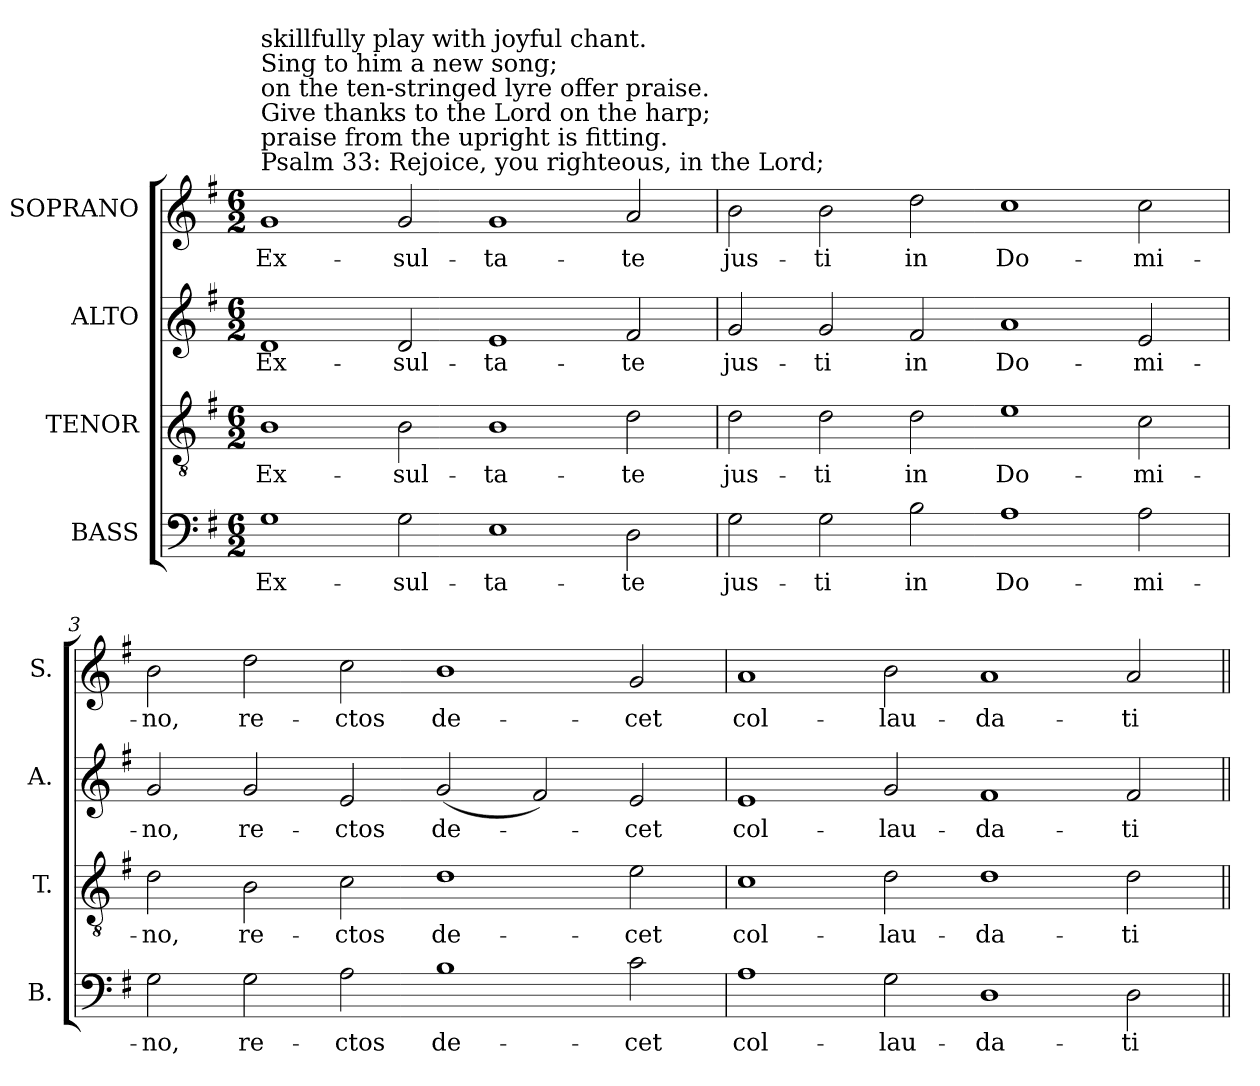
**kern	**text	**kern	**text	**kern	**text	**kern	**text
*part4	*part4	*part3	*part3	*part2	*part2	*part1	*part1
*staff4	*staff4	*staff3	*staff3	*staff2	*staff2	*staff1	*staff1
*I"BASS	*	*I"TENOR	*	*I"ALTO	*	*I"SOPRANO	*
*I'B.	*	*I'T.	*	*I'A.	*	*I'S.	*
!!LO:PB:g=z
*clefF4	*	*clefGv2	*	*clefG2	*	*clefG2	*
*	*	*ITrd7c12	*	*	*	*	*
*k[f#]	*	*k[f#]	*	*k[f#]	*	*k[f#]	*
*G:	*	*G:	*	*G:	*	*G:	*
*M6/2	*	*M6/2	*	*M6/2	*	*M6/2	*
*MM432	*	*MM432	*	*MM432	*	*MM432	*
=1	=1	=1	=1	=1	=1	=1	=1
!	!LO:LY:b:color=#000000	!	!	!	!	!	!
!	!	!	!LO:LY:b:color=#000000	!	!	!	!
!	!	!	!	!	!LO:LY:b:color=#000000	!	!
!	!	!	!	!	!	!LO:TX:a:t=Psalm 33&colon;  Rejoice, you righteous, in the Lord;	!
!	!	!	!	!	!	!LO:TX:t=praise from the upright is fitting.	!
!	!	!	!	!	!	!LO:TX:t=Give thanks to the Lord on the harp;	!
!	!	!	!	!	!	!LO:TX:t=on the ten-stringed lyre offer praise.	!
!	!	!	!	!	!	!LO:TX:t=Sing to him a new song;	!
!	!	!	!	!	!	!LO:TX:t=skillfully play with joyful chant.	!
!	!	!	!	!	!	!	!LO:LY:b:color=#000000
1Gi	Ex-	1BBi	Ex-	1di	Ex-	1gi	Ex-
!	!LO:LY:b:color=#000000	!	!	!	!	!	!
!	!	!	!LO:LY:b:color=#000000	!	!	!	!
!	!	!	!	!	!LO:LY:b:color=#000000	!	!
!	!	!	!	!	!	!	!LO:LY:b:color=#000000
2Gi\	-sul-	2BBi\	-sul-	2di/	-sul-	2gi/	-sul-
!	!LO:LY:b:color=#000000	!	!	!	!	!	!
!	!	!	!LO:LY:b:color=#000000	!	!	!	!
!	!	!	!	!	!LO:LY:b:color=#000000	!	!
!	!	!	!	!	!	!	!LO:LY:b:color=#000000
1Ei	-ta-	1BBi	-ta-	1ei	-ta-	1gi	-ta-
!	!LO:LY:b:color=#000000	!	!	!	!	!	!
!	!	!	!LO:LY:b:color=#000000	!	!	!	!
!	!	!	!	!	!LO:LY:b:color=#000000	!	!
!	!	!	!	!	!	!	!LO:LY:b:color=#000000
2Di\	-te	2Di\	-te	2f#i/	-te	2ai/	-te
=2	=2	=2	=2	=2	=2	=2	=2
!	!LO:LY:b:color=#000000	!	!	!	!	!	!
!	!	!	!LO:LY:b:color=#000000	!	!	!	!
!	!	!	!	!	!LO:LY:b:color=#000000	!	!
!	!	!	!	!	!	!	!LO:LY:b:color=#000000
2Gi\	jus-	2Di\	jus-	2gi/	jus-	2bi\	jus-
!	!LO:LY:b:color=#000000	!	!	!	!	!	!
!	!	!	!LO:LY:b:color=#000000	!	!	!	!
!	!	!	!	!	!LO:LY:b:color=#000000	!	!
!	!	!	!	!	!	!	!LO:LY:b:color=#000000
2Gi\	-ti	2Di\	-ti	2gi/	-ti	2bi\	-ti
!	!LO:LY:b:color=#000000	!	!	!	!	!	!
!	!	!	!LO:LY:b:color=#000000	!	!	!	!
!	!	!	!	!	!LO:LY:b:color=#000000	!	!
!	!	!	!	!	!	!	!LO:LY:b:color=#000000
2Bi\	in	2Di\	in	2f#i/	in	2ddi\	in
!	!LO:LY:b:color=#000000	!	!	!	!	!	!
!	!	!	!LO:LY:b:color=#000000	!	!	!	!
!	!	!	!	!	!LO:LY:b:color=#000000	!	!
!	!	!	!	!	!	!	!LO:LY:b:color=#000000
1Ai	Do-	1Ei	Do-	1ai	Do-	1cci	Do-
!	!LO:LY:b:color=#000000	!	!	!	!	!	!
!	!	!	!LO:LY:b:color=#000000	!	!	!	!
!	!	!	!	!	!LO:LY:b:color=#000000	!	!
!	!	!	!	!	!	!	!LO:LY:b:color=#000000
2Ai\	-mi-	2Ci\	-mi-	2ei/	-mi-	2cci\	-mi-
=3	=3	=3	=3	=3	=3	=3	=3
!	!LO:LY:b:color=#000000	!	!	!	!	!	!
!	!	!	!LO:LY:b:color=#000000	!	!	!	!
!	!	!	!	!	!LO:LY:b:color=#000000	!	!
!	!	!	!	!	!	!	!LO:LY:b:color=#000000
2Gi\	-no,	2Di\	-no,	2gi/	-no,	2bi\	-no,
!	!LO:LY:b:color=#000000	!	!	!	!	!	!
!	!	!	!LO:LY:b:color=#000000	!	!	!	!
!	!	!	!	!	!LO:LY:b:color=#000000	!	!
!	!	!	!	!	!	!	!LO:LY:b:color=#000000
2Gi\	re-	2BBi\	re-	2gi/	re-	2ddi\	re-
!	!LO:LY:b:color=#000000	!	!	!	!	!	!
!	!	!	!LO:LY:b:color=#000000	!	!	!	!
!	!	!	!	!	!LO:LY:b:color=#000000	!	!
!	!	!	!	!	!	!	!LO:LY:b:color=#000000
2Ai\	-ctos	2Ci\	-ctos	2ei/	-ctos	2cci\	-ctos
!	!LO:LY:b:color=#000000	!	!	!	!	!	!
!	!	!	!LO:LY:b:color=#000000	!	!	!	!
!	!	!	!	!	!LO:LY:b:color=#000000	!	!
!	!	!	!	!	!	!	!LO:LY:b:color=#000000
1Bi	de-	1Di	de-	(2gi/	de-	1bi	de-
.	.	.	.	2f#i/)	.	.	.
!	!LO:LY:b:color=#000000	!	!	!	!	!	!
!	!	!	!LO:LY:b:color=#000000	!	!	!	!
!	!	!	!	!	!LO:LY:b:color=#000000	!	!
!	!	!	!	!	!	!	!LO:LY:b:color=#000000
2ci\	-cet	2Ei\	-cet	2ei/	-cet	2gi/	-cet
=4	=4	=4	=4	=4	=4	=4	=4
!	!LO:LY:b:color=#000000	!	!	!	!	!	!
!	!	!	!LO:LY:b:color=#000000	!	!	!	!
!	!	!	!	!	!LO:LY:b:color=#000000	!	!
!	!	!	!	!	!	!	!LO:LY:b:color=#000000
1Ai	col-	1Ci	col-	1ei	col-	1ai	col-
!	!LO:LY:b:color=#000000	!	!	!	!	!	!
!	!	!	!LO:LY:b:color=#000000	!	!	!	!
!	!	!	!	!	!LO:LY:b:color=#000000	!	!
!	!	!	!	!	!	!	!LO:LY:b:color=#000000
2Gi\	-lau-	2Di\	-lau-	2gi/	-lau-	2bi\	-lau-
!	!LO:LY:b:color=#000000	!	!	!	!	!	!
!	!	!	!LO:LY:b:color=#000000	!	!	!	!
!	!	!	!	!	!LO:LY:b:color=#000000	!	!
!	!	!	!	!	!	!	!LO:LY:b:color=#000000
1Di	-da-	1Di	-da-	1f#i	-da-	1ai	-da-
!	!LO:LY:b:color=#000000	!	!	!	!	!	!
!	!	!	!LO:LY:b:color=#000000	!	!	!	!
!	!	!	!	!	!LO:LY:b:color=#000000	!	!
!	!	!	!	!	!	!	!LO:LY:b:color=#000000
2Di\	-ti-	2Di\	-ti-	2f#i/	-ti-	2ai/	-ti-
=||	=||	=||	=||	=||	=||	=||	=||
*-	*-	*-	*-	*-	*-	*-	*-
